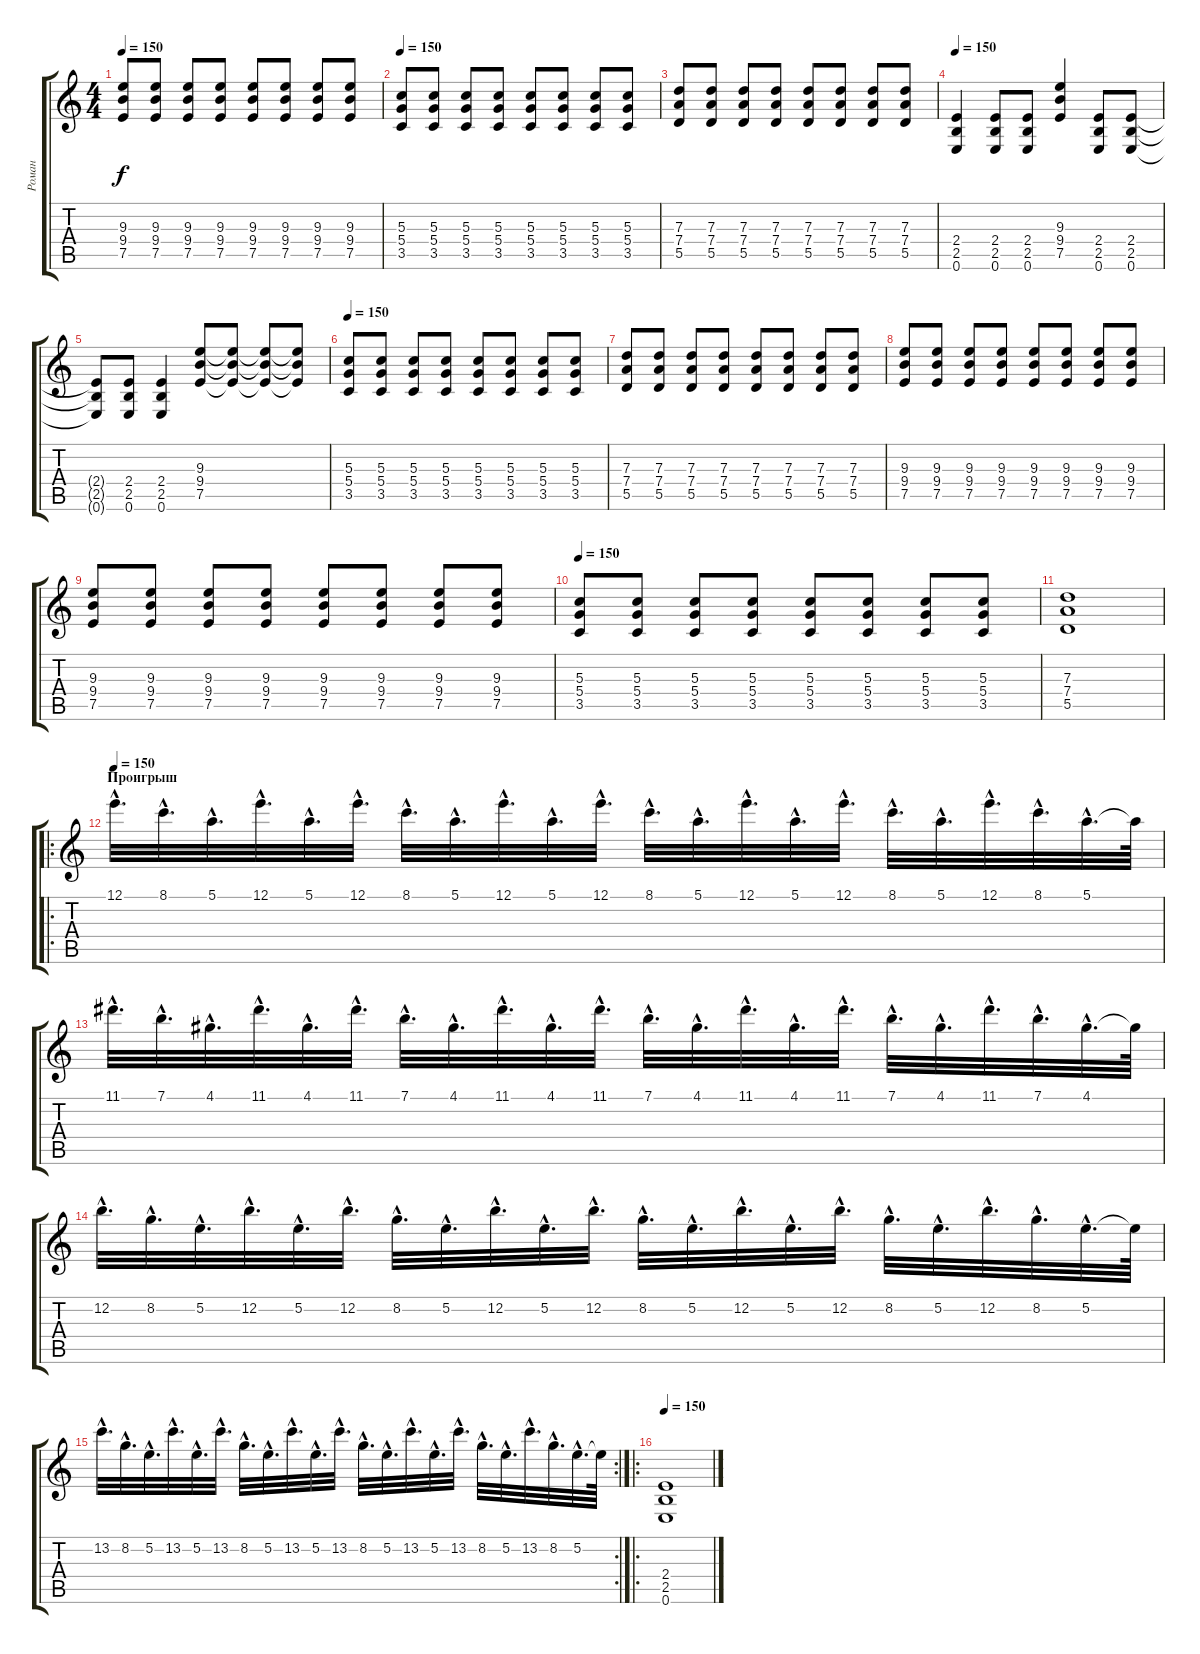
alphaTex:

\track ("Роман" "Роман") {instrument acousticguitarsteel}
\staff {score tabs}
\tuning (E4 B3 G3 D3 A2 E2) {hide}
\ts (4 4)
\tempo 150
\clef g2
\ks c
(9.3 9.4 7.5).8{dy f} (9.3 9.4 7.5).8 (9.3 9.4 7.5).8 (9.3 9.4 7.5).8 (9.3 9.4 7.5).8 (9.3 9.4 7.5).8 (9.3 9.4 7.5).8 (9.3 9.4 7.5).8 |
\tempo 150
(5.3 5.4 3.5).8{instrument distortionguitar} (5.3 5.4 3.5).8 (5.3 5.4 3.5).8 (5.3 5.4 3.5).8 (5.3 5.4 3.5).8 (5.3 5.4 3.5).8 (5.3 5.4 3.5).8 (5.3 5.4 3.5).8 |
(7.3 7.4 5.5).8 (7.3 7.4 5.5).8 (7.3 7.4 5.5).8 (7.3 7.4 5.5).8 (7.3 7.4 5.5).8 (7.3 7.4 5.5).8 (7.3 7.4 5.5).8 (7.3 7.4 5.5).8 |
\tempo 150
(2.4 2.5 0.6).4{instrument distortionguitar} (2.4 2.5 0.6).8 (2.4 2.5 0.6).8 (9.3 9.4 7.5).4 (2.4 2.5 0.6).8 (2.4 2.5 0.6).8 |
(2.4{t} 2.5{t} 0.6{t}).8 (2.4 2.5 0.6).8 (2.4 2.5 0.6).4 (9.3 9.4 7.5).8 (9.3{t} 9.4{t} 7.5{t}).8 (9.3{t} 9.4{t} 7.5{t}).8 (9.3{t} 9.4{t} 7.5{t}).8 |
\tempo 150
(5.3 5.4 3.5).8{instrument distortionguitar} (5.3 5.4 3.5).8 (5.3 5.4 3.5).8 (5.3 5.4 3.5).8 (5.3 5.4 3.5).8 (5.3 5.4 3.5).8 (5.3 5.4 3.5).8 (5.3 5.4 3.5).8 |
(7.3 7.4 5.5).8 (7.3 7.4 5.5).8 (7.3 7.4 5.5).8 (7.3 7.4 5.5).8 (7.3 7.4 5.5).8 (7.3 7.4 5.5).8 (7.3 7.4 5.5).8 (7.3 7.4 5.5).8 |
(9.3 9.4 7.5).8 (9.3 9.4 7.5).8 (9.3 9.4 7.5).8 (9.3 9.4 7.5).8 (9.3 9.4 7.5).8 (9.3 9.4 7.5).8 (9.3 9.4 7.5).8 (9.3 9.4 7.5).8 |
(9.3 9.4 7.5).8 (9.3 9.4 7.5).8 (9.3 9.4 7.5).8 (9.3 9.4 7.5).8 (9.3 9.4 7.5).8 (9.3 9.4 7.5).8 (9.3 9.4 7.5).8 (9.3 9.4 7.5).8 |
\tempo 150
(5.3 5.4 3.5).8{instrument distortionguitar} (5.3 5.4 3.5).8 (5.3 5.4 3.5).8 (5.3 5.4 3.5).8 (5.3 5.4 3.5).8 (5.3 5.4 3.5).8 (5.3 5.4 3.5).8 (5.3 5.4 3.5).8 |
(7.3 7.4 5.5).1 |
\ro
\section ("" "Проигрыш")
\tempo 150
12.1{hac}.32{d instrument distortionguitar} 8.1{hac}.32{d} 5.1{hac}.32{d} 12.1{hac}.32{d} 5.1{hac}.32{d} 12.1{hac}.32{d} 8.1{hac}.32{d} 5.1{hac}.32{d} 12.1{hac}.32{d} 5.1{hac}.32{d} 12.1{hac}.32{d} 8.1{hac}.32{d} 5.1{hac}.32{d} 12.1{hac}.32{d} 5.1{hac}.32{d} 12.1{hac}.32{d} 8.1{hac}.32{d} 5.1{hac}.32{d} 12.1{hac}.32{d} 8.1{hac}.32{d} 5.1{hac}.32{d} 5.1{t}.64 |
11.1{hac}.32{d instrument distortionguitar} 7.1{hac}.32{d} 4.1{hac}.32{d} 11.1{hac}.32{d} 4.1{hac}.32{d} 11.1{hac}.32{d} 7.1{hac}.32{d} 4.1{hac}.32{d} 11.1{hac}.32{d} 4.1{hac}.32{d} 11.1{hac}.32{d} 7.1{hac}.32{d} 4.1{hac}.32{d} 11.1{hac}.32{d} 4.1{hac}.32{d} 11.1{hac}.32{d} 7.1{hac}.32{d} 4.1{hac}.32{d} 11.1{hac}.32{d} 7.1{hac}.32{d} 4.1{hac}.32{d} 4.1{t}.64 |
12.2{hac}.32{d instrument distortionguitar} 8.2{hac}.32{d} 5.2{hac}.32{d} 12.2{hac}.32{d} 5.2{hac}.32{d} 12.2{hac}.32{d} 8.2{hac}.32{d} 5.2{hac}.32{d} 12.2{hac}.32{d} 5.2{hac}.32{d} 12.2{hac}.32{d} 8.2{hac}.32{d} 5.2{hac}.32{d} 12.2{hac}.32{d} 5.2{hac}.32{d} 12.2{hac}.32{d} 8.2{hac}.32{d} 5.2{hac}.32{d} 12.2{hac}.32{d} 8.2{hac}.32{d} 5.2{hac}.32{d} 5.2{t}.64 |
\rc 2
13.2{hac}.32{d instrument distortionguitar} 8.2{hac}.32{d} 5.2{hac}.32{d} 13.2{hac}.32{d} 5.2{hac}.32{d} 13.2{hac}.32{d} 8.2{hac}.32{d} 5.2{hac}.32{d} 13.2{hac}.32{d} 5.2{hac}.32{d} 13.2{hac}.32{d} 8.2{hac}.32{d} 5.2{hac}.32{d} 13.2{hac}.32{d} 5.2{hac}.32{d} 13.2{hac}.32{d} 8.2{hac}.32{d} 5.2{hac}.32{d} 13.2{hac}.32{d} 8.2{hac}.32{d} 5.2{hac}.32{d} 5.2{t}.64 |
\ro
\tempo 150
(2.4 2.5 0.6).1{instrument distortionguitar}
